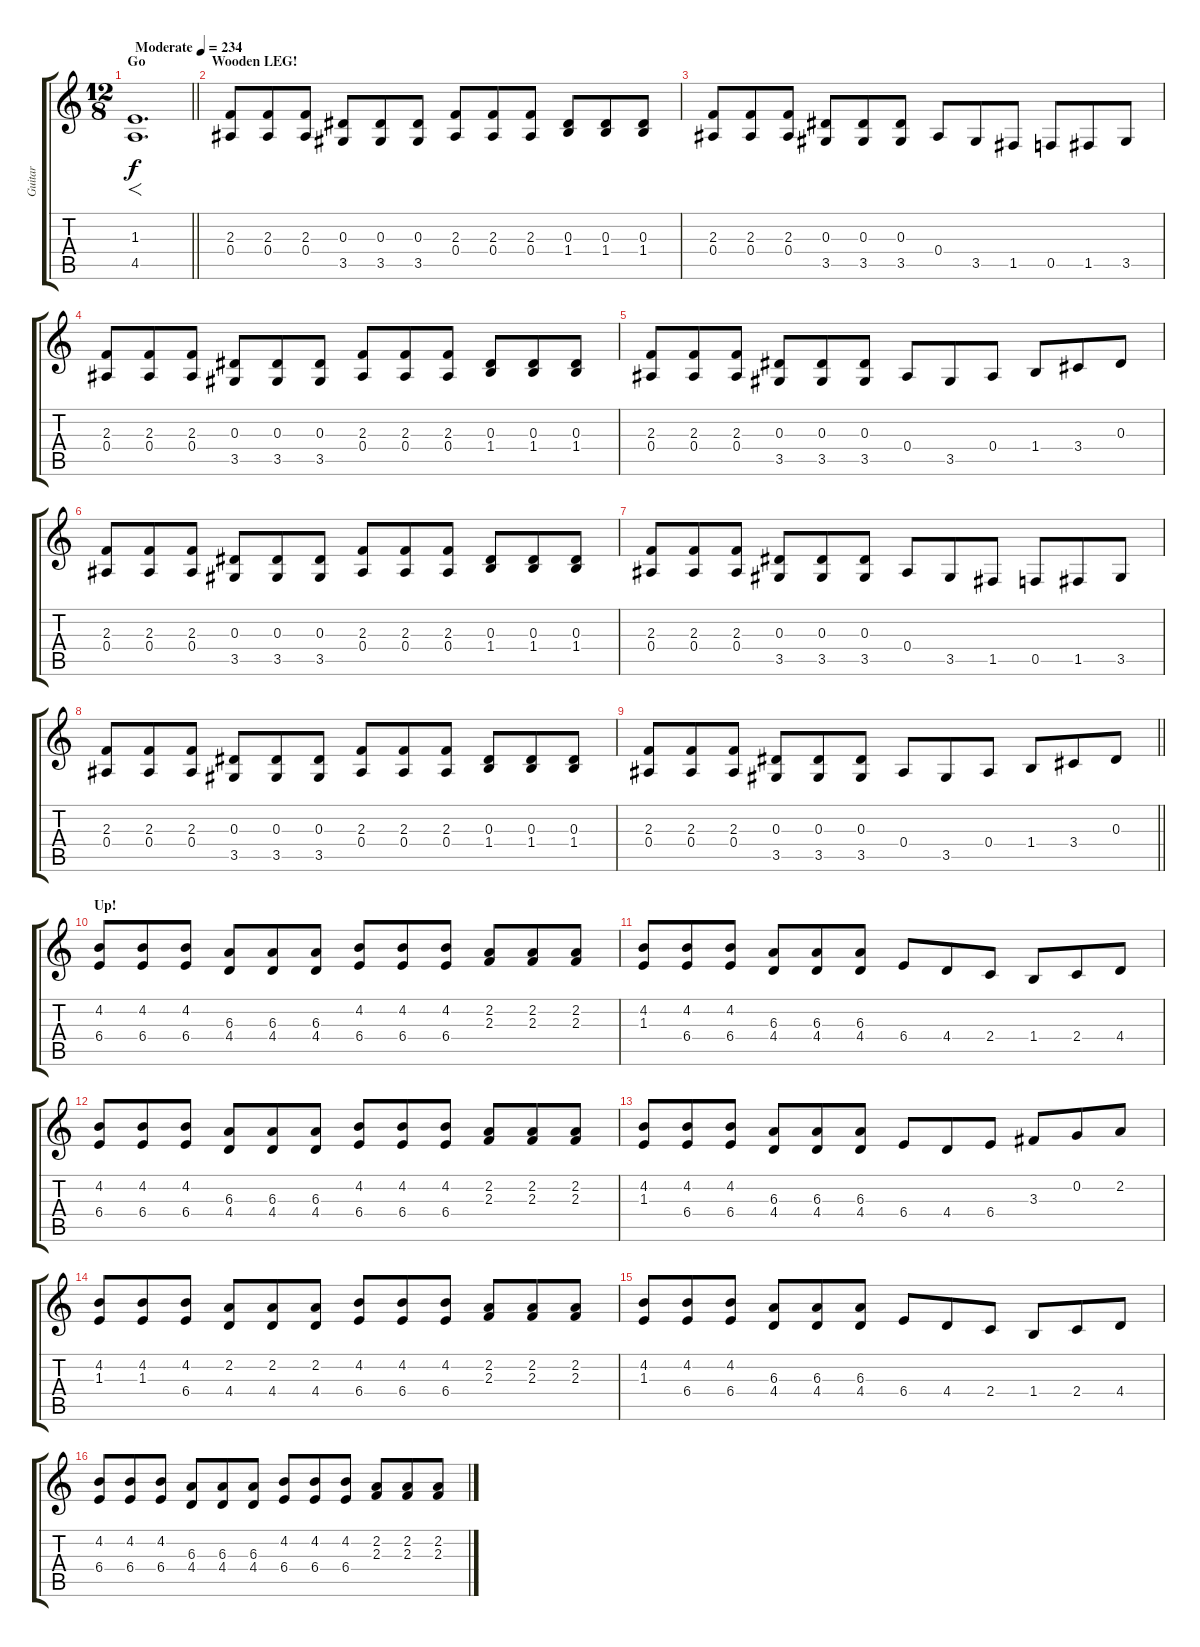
\track ("Guitar" "Guitar") {instrument distortionguitar}
\staff {score tabs}
\tuning (C4 G3 Eb3 Bb2 F2 C2) {hide}
\ts (12 8)
\section ("" "Go")
\tempo (234 "Moderate")
\clef g2
\barLineRight lightlight
\ks c
(1.3 4.5).1{f d dy f instrument distortionguitar} |
\section ("" "Wooden LEG!")
(2.3 0.4).8 (2.3 0.4).8 (2.3 0.4).8 (0.3 3.5).8 (0.3 3.5).8 (0.3 3.5).8 (2.3 0.4).8 (2.3 0.4).8 (2.3 0.4).8 (0.3 1.4).8 (0.3 1.4).8 (0.3 1.4).8 |
(2.3 0.4).8 (2.3 0.4).8 (2.3 0.4).8 (0.3 3.5).8 (0.3 3.5).8 (0.3 3.5).8 0.4.8 3.5.8 1.5.8 0.5.8 1.5.8 3.5.8 |
(2.3 0.4).8 (2.3 0.4).8 (2.3 0.4).8 (0.3 3.5).8 (0.3 3.5).8 (0.3 3.5).8 (2.3 0.4).8 (2.3 0.4).8 (2.3 0.4).8 (0.3 1.4).8 (0.3 1.4).8 (0.3 1.4).8 |
(2.3 0.4).8 (2.3 0.4).8 (2.3 0.4).8 (0.3 3.5).8 (0.3 3.5).8 (0.3 3.5).8 0.4.8 3.5.8 0.4.8 1.4.8 3.4.8 0.3.8 |
(2.3 0.4).8 (2.3 0.4).8 (2.3 0.4).8 (0.3 3.5).8 (0.3 3.5).8 (0.3 3.5).8 (2.3 0.4).8 (2.3 0.4).8 (2.3 0.4).8 (0.3 1.4).8 (0.3 1.4).8 (0.3 1.4).8 |
(2.3 0.4).8 (2.3 0.4).8 (2.3 0.4).8 (0.3 3.5).8 (0.3 3.5).8 (0.3 3.5).8 0.4.8 3.5.8 1.5.8 0.5.8 1.5.8 3.5.8 |
(2.3 0.4).8 (2.3 0.4).8 (2.3 0.4).8 (0.3 3.5).8 (0.3 3.5).8 (0.3 3.5).8 (2.3 0.4).8 (2.3 0.4).8 (2.3 0.4).8 (0.3 1.4).8 (0.3 1.4).8 (0.3 1.4).8 |
\barLineRight lightlight
(2.3 0.4).8 (2.3 0.4).8 (2.3 0.4).8 (0.3 3.5).8 (0.3 3.5).8 (0.3 3.5).8 0.4.8 3.5.8 0.4.8 1.4.8 3.4.8 0.3.8 |
\section ("" "Up!")
(4.2 6.4).8 (4.2 6.4).8 (4.2 6.4).8 (6.3 4.4).8 (6.3 4.4).8 (6.3 4.4).8 (4.2 6.4).8 (4.2 6.4).8 (4.2 6.4).8 (2.2 2.3).8 (2.2 2.3).8 (2.2 2.3).8 |
(4.2 1.3).8 (4.2 6.4).8 (4.2 6.4).8 (6.3 4.4).8 (6.3 4.4).8 (6.3 4.4).8 6.4.8 4.4.8 2.4.8 1.4.8 2.4.8 4.4.8 |
(4.2 6.4).8 (4.2 6.4).8 (4.2 6.4).8 (6.3 4.4).8 (6.3 4.4).8 (6.3 4.4).8 (4.2 6.4).8 (4.2 6.4).8 (4.2 6.4).8 (2.2 2.3).8 (2.2 2.3).8 (2.2 2.3).8 |
(4.2 1.3).8 (4.2 6.4).8 (4.2 6.4).8 (6.3 4.4).8 (6.3 4.4).8 (6.3 4.4).8 6.4.8 4.4.8 6.4.8 3.3.8 0.2.8 2.2.8 |
(4.2 1.3).8 (4.2 1.3).8 (4.2 6.4).8 (2.2 4.4).8 (2.2 4.4).8 (2.2 4.4).8 (4.2 6.4).8 (4.2 6.4).8 (4.2 6.4).8 (2.2 2.3).8 (2.2 2.3).8 (2.2 2.3).8 |
(4.2 1.3).8 (4.2 6.4).8 (4.2 6.4).8 (6.3 4.4).8 (6.3 4.4).8 (6.3 4.4).8 6.4.8 4.4.8 2.4.8 1.4.8 2.4.8 4.4.8 |
(4.2 6.4).8 (4.2 6.4).8 (4.2 6.4).8 (6.3 4.4).8 (6.3 4.4).8 (6.3 4.4).8 (4.2 6.4).8 (4.2 6.4).8 (4.2 6.4).8 (2.2 2.3).8 (2.2 2.3).8 (2.2 2.3).8
